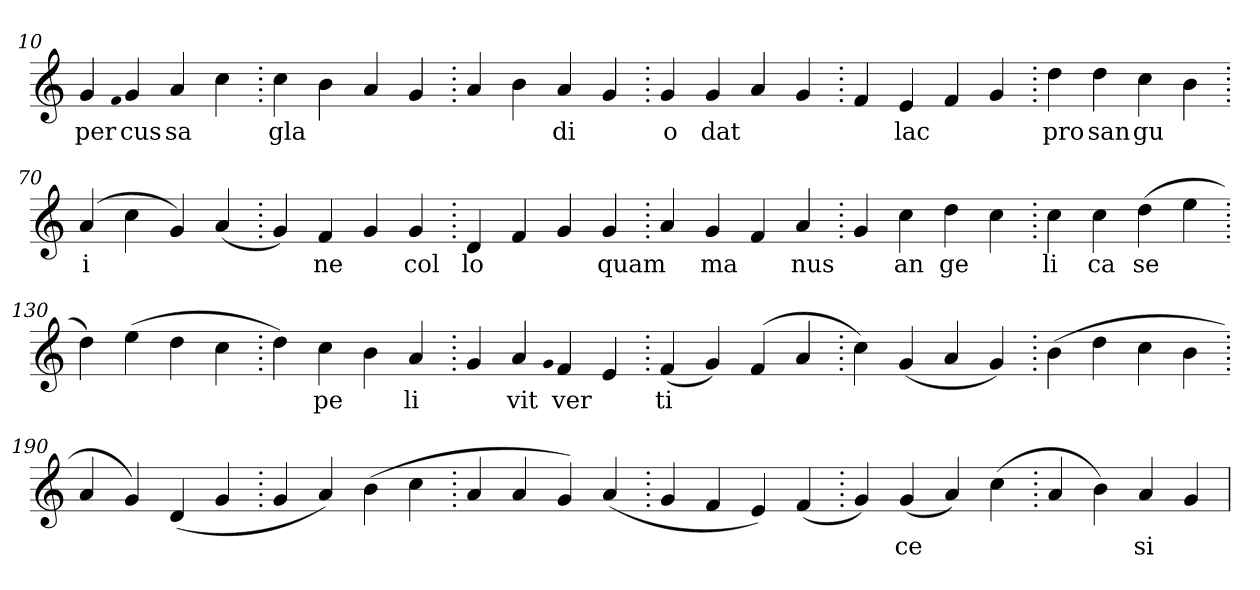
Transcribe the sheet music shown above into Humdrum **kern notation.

**kern	**text
*part1	*part1
*staff1	*staff1
*clefG2	*
=10.	=10.
4g	per
qqf	.
4g	cus
4a	sa
4cc	.
=20.	=20.
4cc	gla
4b	.
4a	.
4g	.
=30.	=30.
4a	.
4b	.
4a	di
4g	.
=40.	=40.
4g	o
4g	dat
4a	.
4g	.
=50.	=50.
4f	.
4e	lac
4f	.
4g	.
=60.	=60.
4dd	pro
4dd	san
4cc	gu
4b	.
=70.	=70.
(>4a	i
4cc	.
4g)	.
(>4a	.
=80.	=80.
4g)	.
4f	ne
4g	.
4g	col
=90.	=90.
4d	lo
4f	.
4g	.
4g	quam
=100.	=100.
4a	.
4g	ma
4f	.
4a	nus
=110.	=110.
4g	.
4cc	an
4dd	ge
4cc	.
=120.	=120.
4cc	li
4cc	ca
(>4dd	se
4ee	.
=130.	=130.
4dd)	.
(>4ee	.
4dd	.
4cc	.
=140.	=140.
4dd)	.
4cc	pe
4b	.
4a	li
=150.	=150.
4g	.
4a	vit
qqg	.
4f	ver
4e	.
=160.	=160.
(>4f	ti
4g)	.
(>4f	.
4a	.
=170.	=170.
4cc)	.
(>4g	.
4a	.
4g)	.
=180.	=180.
(>4b	.
4dd	.
4cc	.
4b	.
=190.	=190.
4a	.
4g)	.
(>4d	.
4g	.
=200.	=200.
4g	.
4a)	.
(>4b	.
4cc	.
=210.	=210.
4a	.
4a	.
4g)	.
(>4a	.
=220.	=220.
4g	.
4f	.
4e)	.
(>4f	.
=230.	=230.
4g)	.
(>4g	ce
4a)	.
(>4cc	.
=240.	=240.
4a	.
4b)	.
4a	si
4g	.
=	=
*-	*-
